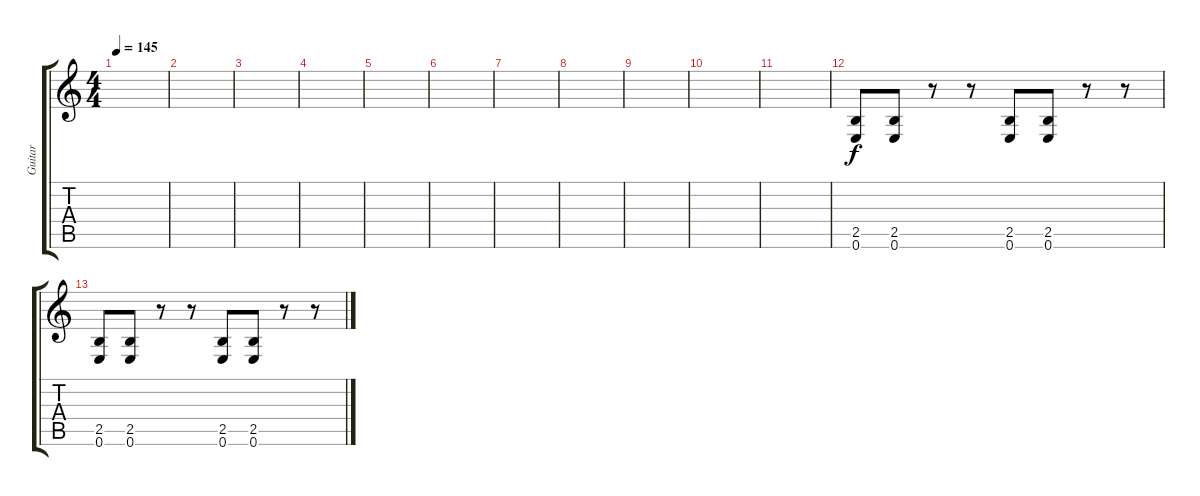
\track ("Guitar" "Guitar") {instrument distortionguitar}
\staff {score tabs}
\tuning (E4 B3 G3 D3 A2 E2) {hide}
\ts (4 4)
\tempo 145
\clef g2
\ks c
|
|
|
|
|
|
|
|
|
|
|
(2.5 0.6).8 (2.5 0.6).8 r.8 r.8 (2.5 0.6).8 (2.5 0.6).8 r.8 r.8 |
(2.5 0.6).8 (2.5 0.6).8 r.8 r.8 (2.5 0.6).8 (2.5 0.6).8 r.8 r.8
